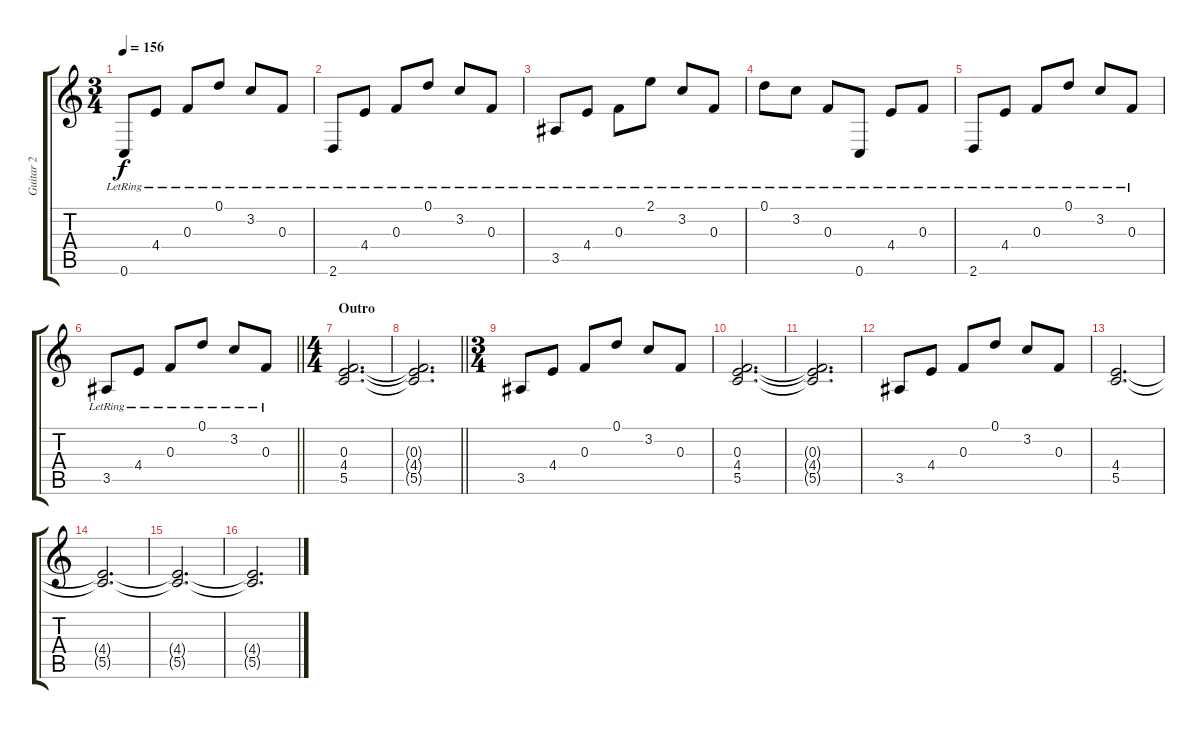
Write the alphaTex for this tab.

\track ("Guitar 2" "Guitar 2") {instrument overdrivenguitar}
\staff {score tabs}
\tuning (D4 A3 F3 C3 G2 C2) {hide}
\ts (3 4)
\tempo 156
\clef g2
\ks c
0.6{lr}.8{dy f} 4.4{lr}.8 0.3{lr}.8 0.1{lr}.8 3.2{lr}.8 0.3{lr}.8 |
2.6{lr}.8 4.4{lr}.8 0.3{lr}.8 0.1{lr}.8 3.2{lr}.8 0.3{lr}.8 |
3.5{lr}.8 4.4{lr}.8 0.3{lr}.8 2.1{lr}.8 3.2{lr}.8 0.3{lr}.8 |
0.1{lr}.8 3.2{lr}.8 0.3{lr}.8 0.6{lr}.8 4.4{lr}.8 0.3{lr}.8 |
2.6{lr}.8 4.4{lr}.8 0.3{lr}.8 0.1{lr}.8 3.2{lr}.8 0.3{lr}.8 |
\barLineRight lightlight
3.5{lr}.8 4.4{lr}.8 0.3{lr}.8 0.1{lr}.8 3.2{lr}.8 0.3{lr}.8 |
\ts (4 4)
\section ("" "Outro")
(0.3 4.4 5.5).2{d} |
\barLineRight lightlight
(0.3{t} 4.4{t} 5.5{t}).2{d} |
\ts (3 4)
3.5.8 4.4.8 0.3.8 0.1.8 3.2.8 0.3.8 |
(0.3 4.4 5.5).2{d} |
(0.3{t} 4.4{t} 5.5{t}).2{d} |
3.5.8 4.4.8 0.3.8 0.1.8 3.2.8 0.3.8 |
(4.4 5.5).2{d} |
(4.4{t} 5.5{t}).2{d} |
(4.4{t} 5.5{t}).2{d} |
(4.4{t} 5.5{t}).2{d}
